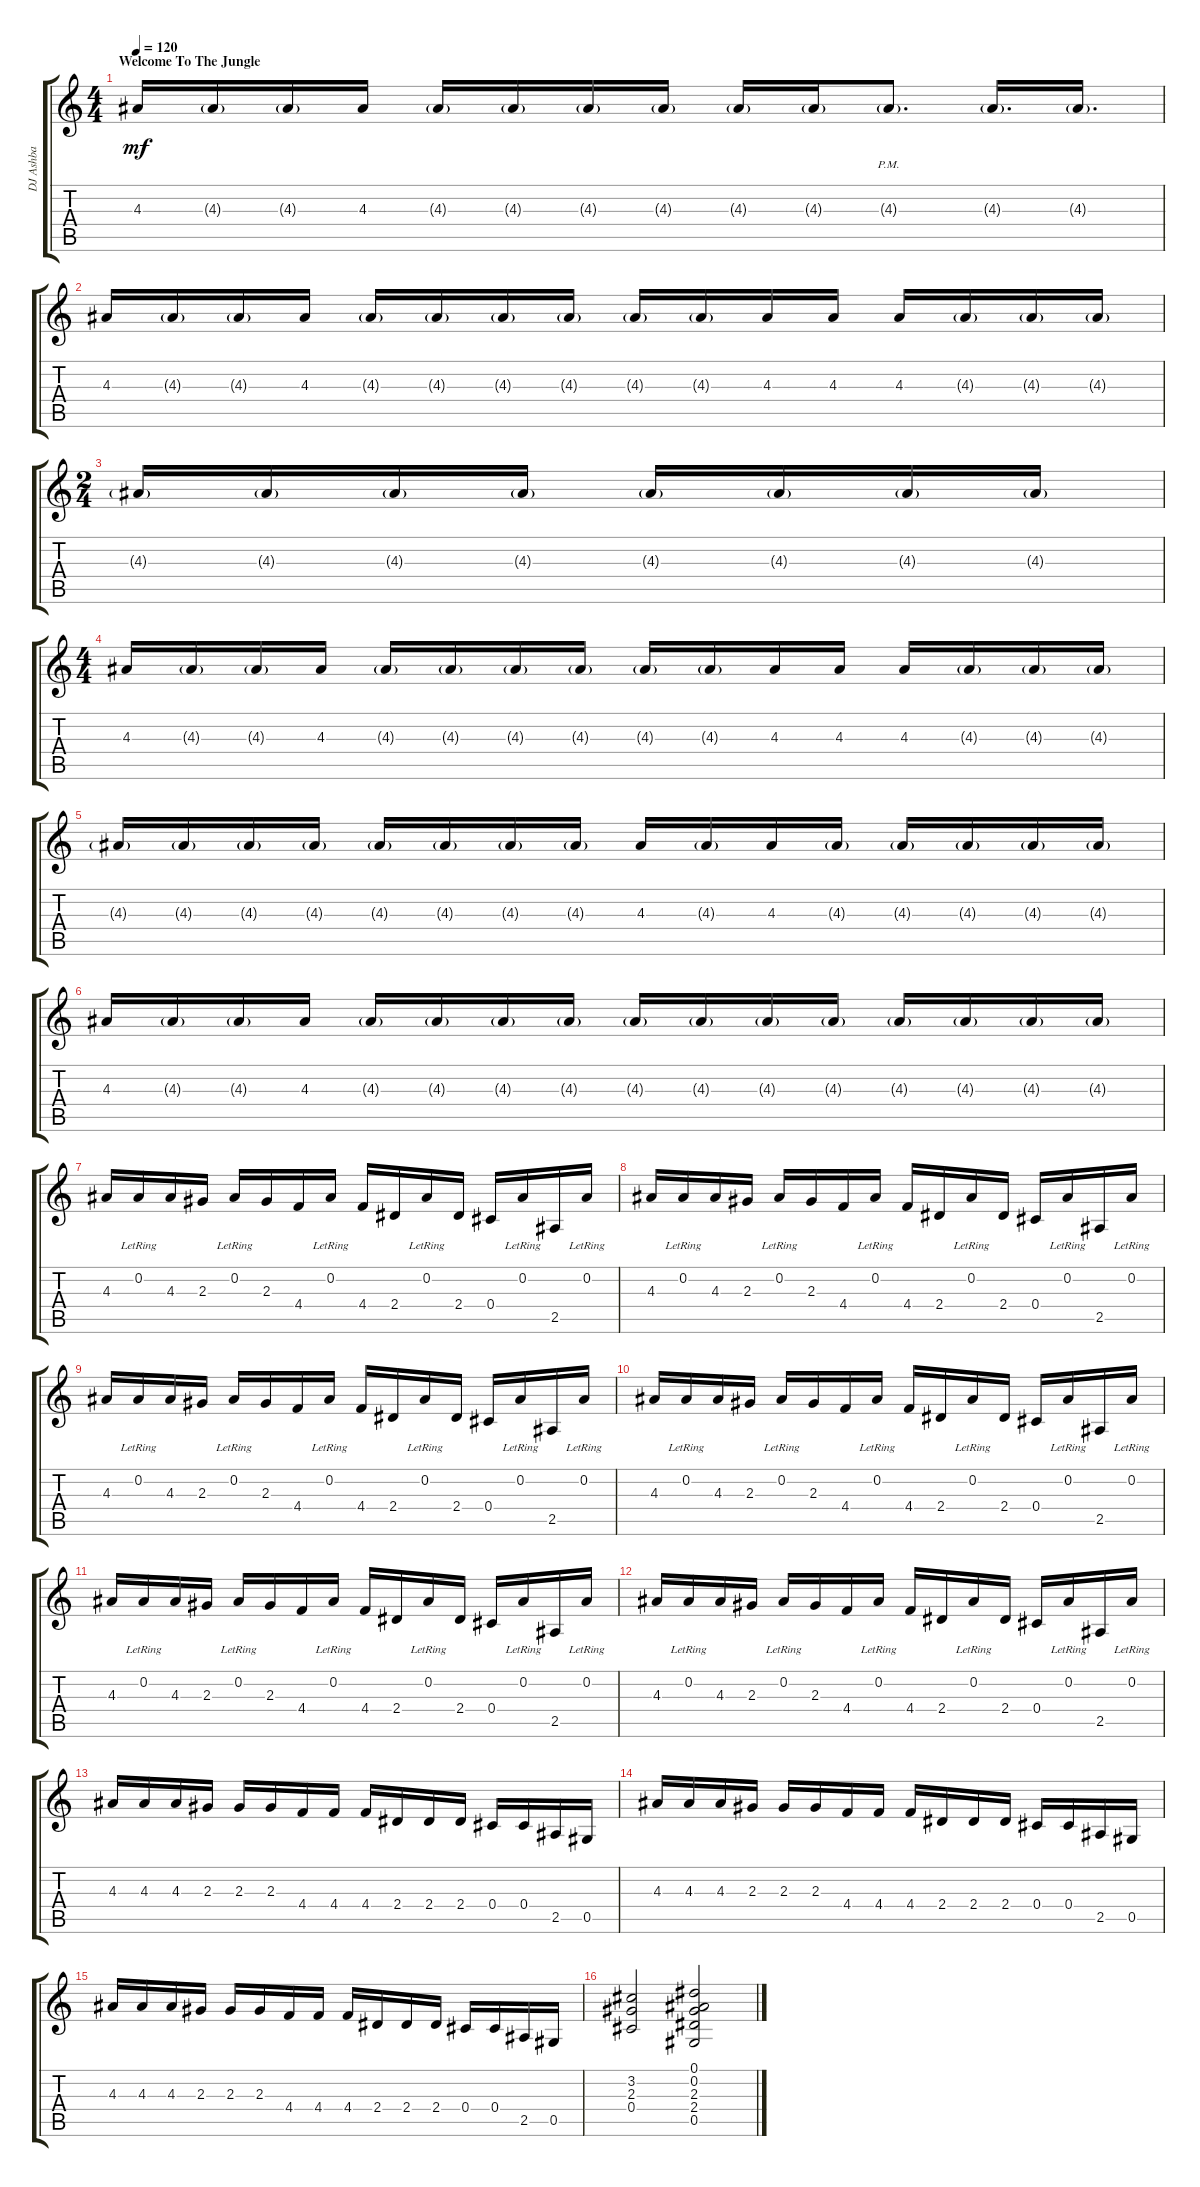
\track ("DJ Ashba" "DJ Ashba") {instrument overdrivenguitar}
\staff {score tabs}
\tuning (Eb4 Bb3 Gb3 Db3 Ab2 Eb2) {hide}
\ts (4 4)
\section ("" "Welcome To The Jungle")
\tempo 120
\tempo 104
\tempo 120
\clef g2
\ks c
4.3.16{dy mf instrument overdrivenguitar} 4.3{g}.16 4.3{g}.16 4.3.16 4.3{g}.16 4.3{g}.16 4.3{g}.16 4.3{g}.16 4.3{g}.16 4.3{g}.16 4.3{g pm}.8{d} 4.3{g}.16{d} 4.3{g}.16{d} |
4.3.16 4.3{g}.16 4.3{g}.16 4.3.16 4.3{g}.16 4.3{g}.16 4.3{g}.16 4.3{g}.16 4.3{g}.16 4.3{g}.16 4.3.16 4.3.16 4.3.16 4.3{g}.16 4.3{g}.16 4.3{g}.16 |
\ts (2 4)
4.3{g}.16 4.3{g}.16 4.3{g}.16 4.3{g}.16 4.3{g}.16 4.3{g}.16 4.3{g}.16 4.3{g}.16 |
\ts (4 4)
4.3.16 4.3{g}.16 4.3{g}.16 4.3.16 4.3{g}.16 4.3{g}.16 4.3{g}.16 4.3{g}.16 4.3{g}.16 4.3{g}.16 4.3.16 4.3.16 4.3.16 4.3{g}.16 4.3{g}.16 4.3{g}.16 |
4.3{g}.16 4.3{g}.16 4.3{g}.16 4.3{g}.16 4.3{g}.16 4.3{g}.16 4.3{g}.16 4.3{g}.16 4.3.16 4.3{g}.16 4.3.16 4.3{g}.16 4.3{g}.16 4.3{g}.16 4.3{g}.16 4.3{g}.16 |
4.3.16 4.3{g}.16 4.3{g}.16 4.3.16 4.3{g}.16 4.3{g}.16 4.3{g}.16 4.3{g}.16 4.3{g}.16 4.3{g}.16 4.3{g}.16 4.3{g}.16 4.3{g}.16 4.3{g}.16 4.3{g}.16 4.3{g}.16 |
4.3.16 0.2{lr}.16 4.3.16 2.3.16 0.2{lr}.16 2.3.16 4.4.16 0.2{lr}.16 4.4.16 2.4.16 0.2{lr}.16 2.4.16 0.4.16 0.2{lr}.16 2.5.16 0.2{lr}.16 |
4.3.16 0.2{lr}.16 4.3.16 2.3.16 0.2{lr}.16 2.3.16 4.4.16 0.2{lr}.16 4.4.16 2.4.16 0.2{lr}.16 2.4.16 0.4.16 0.2{lr}.16 2.5.16 0.2{lr}.16 |
4.3.16 0.2{lr}.16 4.3.16 2.3.16 0.2{lr}.16 2.3.16 4.4.16 0.2{lr}.16 4.4.16 2.4.16 0.2{lr}.16 2.4.16 0.4.16 0.2{lr}.16 2.5.16 0.2{lr}.16 |
4.3.16 0.2{lr}.16 4.3.16 2.3.16 0.2{lr}.16 2.3.16 4.4.16 0.2{lr}.16 4.4.16 2.4.16 0.2{lr}.16 2.4.16 0.4.16 0.2{lr}.16 2.5.16 0.2{lr}.16 |
4.3.16 0.2{lr}.16 4.3.16 2.3.16 0.2{lr}.16 2.3.16 4.4.16 0.2{lr}.16 4.4.16 2.4.16 0.2{lr}.16 2.4.16 0.4.16 0.2{lr}.16 2.5.16 0.2{lr}.16 |
4.3.16 0.2{lr}.16 4.3.16 2.3.16 0.2{lr}.16 2.3.16 4.4.16 0.2{lr}.16 4.4.16 2.4.16 0.2{lr}.16 2.4.16 0.4.16 0.2{lr}.16 2.5.16 0.2{lr}.16 |
4.3.16 4.3.16 4.3.16 2.3.16 2.3.16 2.3.16 4.4.16 4.4.16 4.4.16 2.4.16 2.4.16 2.4.16 0.4.16 0.4.16 2.5.16 0.5.16 |
4.3.16 4.3.16 4.3.16 2.3.16 2.3.16 2.3.16 4.4.16 4.4.16 4.4.16 2.4.16 2.4.16 2.4.16 0.4.16 0.4.16 2.5.16 0.5.16 |
4.3.16 4.3.16 4.3.16 2.3.16 2.3.16 2.3.16 4.4.16 4.4.16 4.4.16 2.4.16 2.4.16 2.4.16 0.4.16 0.4.16 2.5.16 0.5.16 |
(3.2 2.3 0.4).2 (0.1 0.2 2.3 2.4 0.5).2
